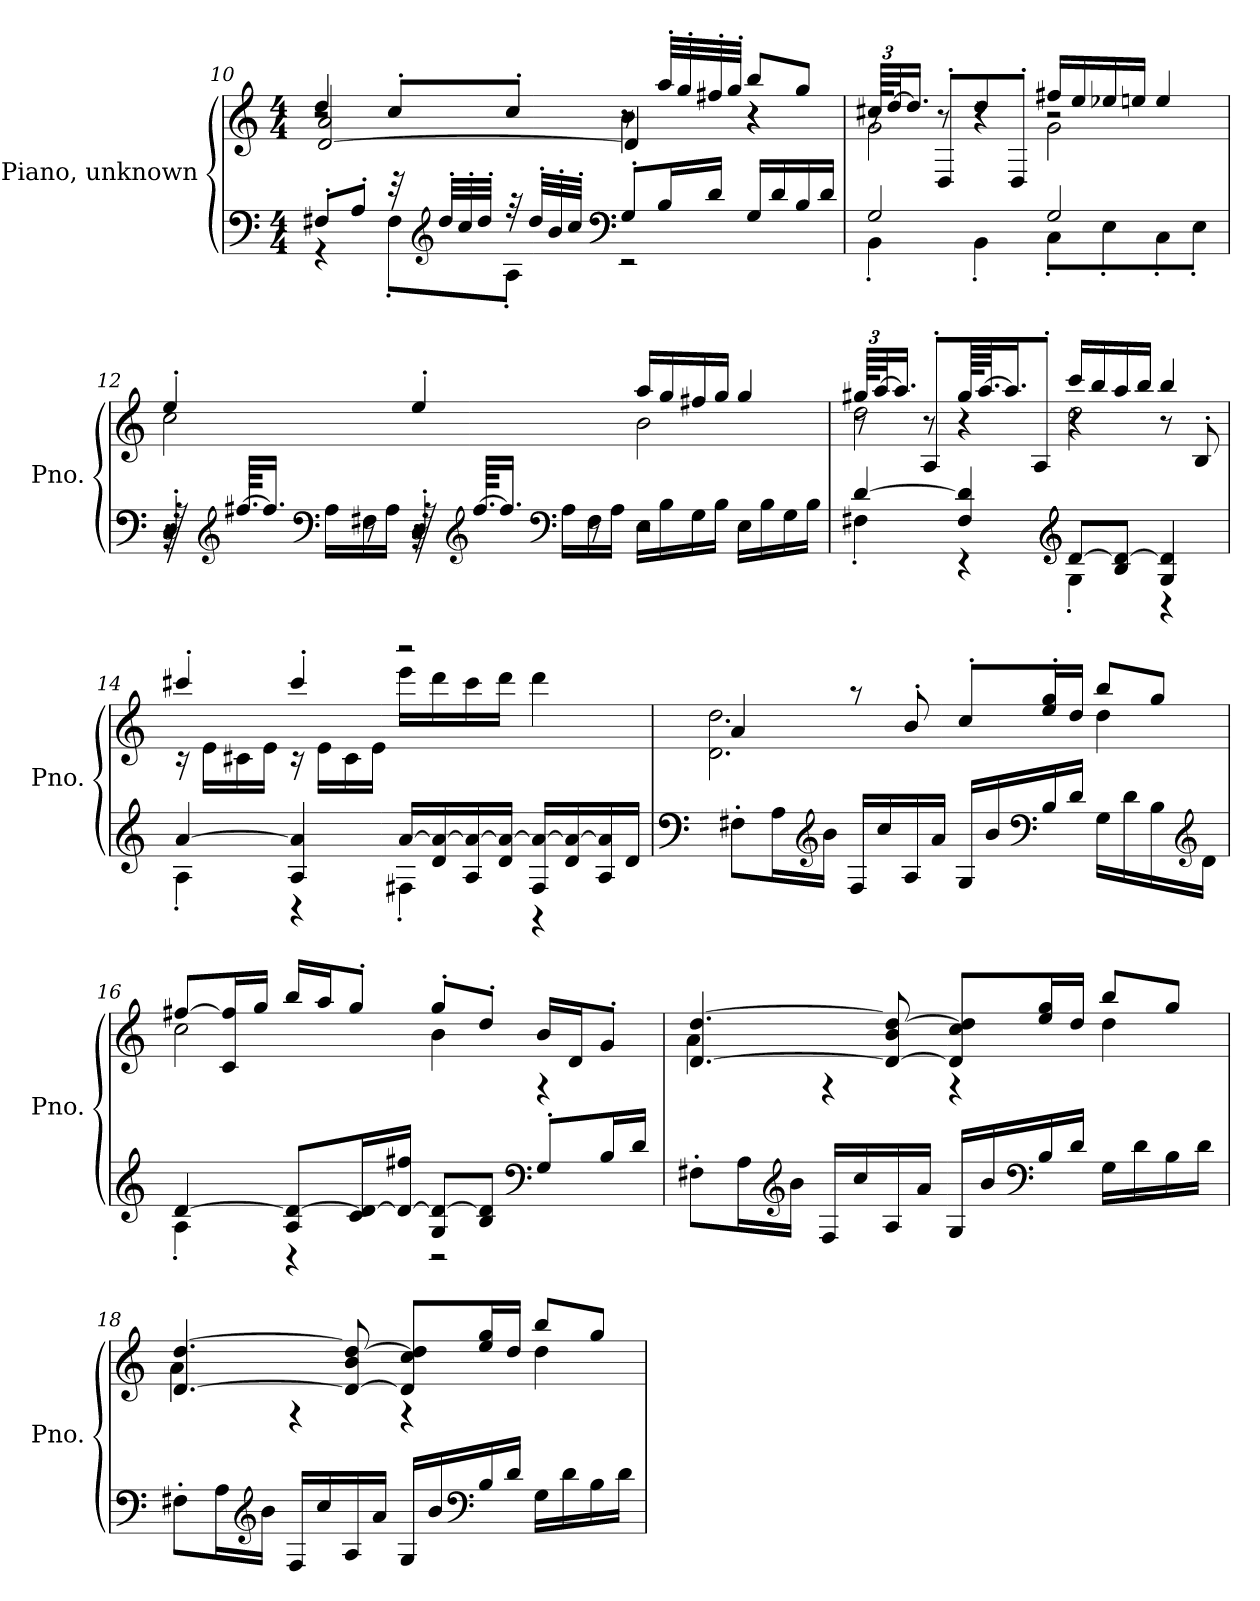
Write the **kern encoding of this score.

**kern	**kern
*part1	*part1
*staff2	*staff1
*I"Piano, unknown	*
*I'Pno.	*
!!LO:LB:g=z
*clefF4	*clefG2
*k[]	*k[]
*M4/4	*M4/4
=10	=10
*^	*^
*	*	*	*^
8F#X'/L	4r	4dd/	2r	[2d/ 2a/
8A'/J	.	.	.	.
32r	8F#'\L	8cc'/L	.	.
*clefG2	*	*	*	*
32dd'/LLL	.	.	.	.
32cc'/	.	.	.	.
32dd'/JJJ	.	.	.	.
32r	8A'\J	8cc'/J	.	.
32dd'/LLL	.	.	.	.
32b'/	.	.	.	.
32cc'/JJJ	.	.	.	.
*clefF4	*	*	*	*
8G'/L	2r	8r	4b\	4d/]
16B/L	.	32aa'/LLL	.	.
.	.	32gg'/	.	.
16d/JJ	.	32ff#X'/	.	.
.	.	32gg'/JJJ	.	.
16G/LL	.	8bb/L	4r	4r
16d/	.	.	.	.
16B/	.	8gg/J	.	.
16d/JJ	.	.	.	.
=11	=11	=11	=11	=11
*	*	*Xbrackettup	*	*
2G/	4BB'\	96cc#X/KLLL	2g\	8r
.	.	[48dd/J	.	.
.	.	16.dd/JJ]	.	.
.	.	8r	.	8D'/L
.	4BB'\	4r	.	8dd/
.	.	.	.	8D'/J
2G/	8C'\L	16ff#X/LL	2g\	2r
.	.	16ee/	.	.
.	8E'\	16ee-X/	.	.
.	.	16een/JJ	.	.
.	8C'\	4ee/	.	.
.	8E'\J	.	.	.
*	*	*	*v	*v
!!LO:LB:g=z
=12	=12	=12	=12
*	*^	*	*
128r	16r	4D'/	4ee'/	2cc\
*clefG2	*	*	*	*
[64.ff#X/KKLL	.	.	.	.
16.ff#/JJ]	.	.	.	.
*clefF4	*	*	*	*
.	16A\LL	.	.	.
8r	16F#X\	.	.	.
.	16A\JJ	.	.	.
128r	16r	4D'/	4ee'/	.
*clefG2	*	*	*	*
[64.ff#/KKLL	.	.	.	.
16.ff#/JJ]	.	.	.	.
*clefF4	*	*	*	*
.	16A\LL	.	.	.
8r	16F#\	.	.	.
.	16A\JJ	.	.	.
2r	16E\LL	2r	16aa/LL	2b\
.	16B\	.	16gg/	.
.	16G\	.	16ff#X/	.
.	16B\JJ	.	16gg/JJ	.
.	16E\LL	.	4gg/	.
.	16B\	.	.	.
.	16G\	.	.	.
.	16B\JJ	.	.	.
*	*v	*v	*	*
!!LO:LB:g=z
=13	=13	=13	=13
*	*	*	*^
[4d/	4F#X'\	96gg#X/KLLL	2dd\	8r
.	.	[48aa/J	.	.
.	.	16.aa/JJ]	.	.
.	.	8r	.	8A'/L
4F#/ 4d/]	4r	4r	.	128gg#/KLLL
.	.	.	.	[64.aa/JJ
.	.	.	.	16.aa/J]
.	.	.	.	8A'/J
*clefG2	*	*	*	*
[8d/L	4G'\	16ccc/LL	2dd\	4r
.	.	16bb/	.	.
8B/ 8d/_J	.	16aa/	.	.
.	.	16bb/JJ	.	.
4G/ 4d/]	4r	8r	.	4bb/
.	.	8B'/	.	.
*	*	*	*v	*v
=14	=14	=14	=14
[4a/	4A'\	4ccc#X'/	16r
.	.	.	16e\LL
.	.	.	16c#X\
.	.	.	16e\JJ
4A/ 4a/]	4r	4ccc#'/	16r
.	.	.	16e\LL
.	.	.	16c#\
.	.	.	16e\JJ
[16a/LL	4F#X'\	2r	16eee\LL
16d/ 16a/_	.	.	16ddd\
16A/ 16a/_	.	.	16ccc#\
16d/ 16a/_JJ	.	.	16ddd\JJ
16F#/ 16a/_LL	4r	.	4ddd\
16d/ 16a/_	.	.	.
16A/ 16a/]	.	.	.
16d/JJ	.	.	.
*v	*v	*	*
!!LO:LB:g=z	!!
=15	=15	=15
*clefF4	*	*
8F#X'\L	4a/	2.d\ 2.dd\
16A\L	.	.
*clefG2	*	*
16b\JJ	.	.
16F#/LL	8r	.
16cc/	.	.
16A/	8b'/	.
16a/JJ	.	.
16G/LL	8cc'/L	.
16b/	.	.
*clefF4	*	*
16B/	16ee/' 16gg/'L	.
16d/JJ	16dd/JJ	.
16G\LL	8bb/L	4dd\
16d\	.	.
16B\	8gg/J	.
*clefG2	*	*
16d\JJ	.	.
=16	=16	=16
*^	*	*
[4d/	4A'\	[8ff#X/L	2cc\
.	.	16c/ 16ff#/]L	.
.	.	16gg/JJ	.
8A/ 8d/_L	4r	16bb/LL	.
.	.	16aa/J	.
16c/ 16d/_L	.	8gg'/J	.
16d/_ 16ff#X/JJ	.	.	.
8G/ 8d/_L	2r	8gg'/L	4b\
8B/ 8d/]J	.	8dd'/J	.
*clefF4	*	*	*
8G'/L	.	16b/LL	4r
.	.	16d/J	.
16B/L	.	8g'/J	.
16d/JJ	.	.	.
*v	*v	*	*
!!LO:PB:g=z	!!
=17	=17	=17
8F#X'\L	[4.d/ [4.dd/	4a\
16A\L	.	.
*clefG2	*	*
16b\JJ	.	.
16F#/LL	.	4r
16cc/	.	.
16A/	8d/_ 8b/ 8dd/_	.
16a/JJ	.	.
16G/LL	8d/] 8cc/ 8dd/]L	4r
16b/	.	.
*clefF4	*	*
16B/	16ee/ 16gg/L	.
16d/JJ	16dd/JJ	.
16G\LL	8bb/L	4dd\
16d\	.	.
16B\	8gg/J	.
16d\JJ	.	.
=18	=18	=18
8F#X'\L	[4.d/ [4.dd/	4a\
16A\L	.	.
*clefG2	*	*
16b\JJ	.	.
16F#/LL	.	4r
16cc/	.	.
16A/	8d/_ 8b/ 8dd/_	.
16a/JJ	.	.
16G/LL	8d/] 8cc/ 8dd/]L	4r
16b/	.	.
*clefF4	*	*
16B/	16ee/ 16gg/L	.
16d/JJ	16dd/JJ	.
16G\LL	8bb/L	4dd\
16d\	.	.
16B\	8gg/J	.
16d\JJ	.	.
*	*v	*v
=	=
*-	*-
